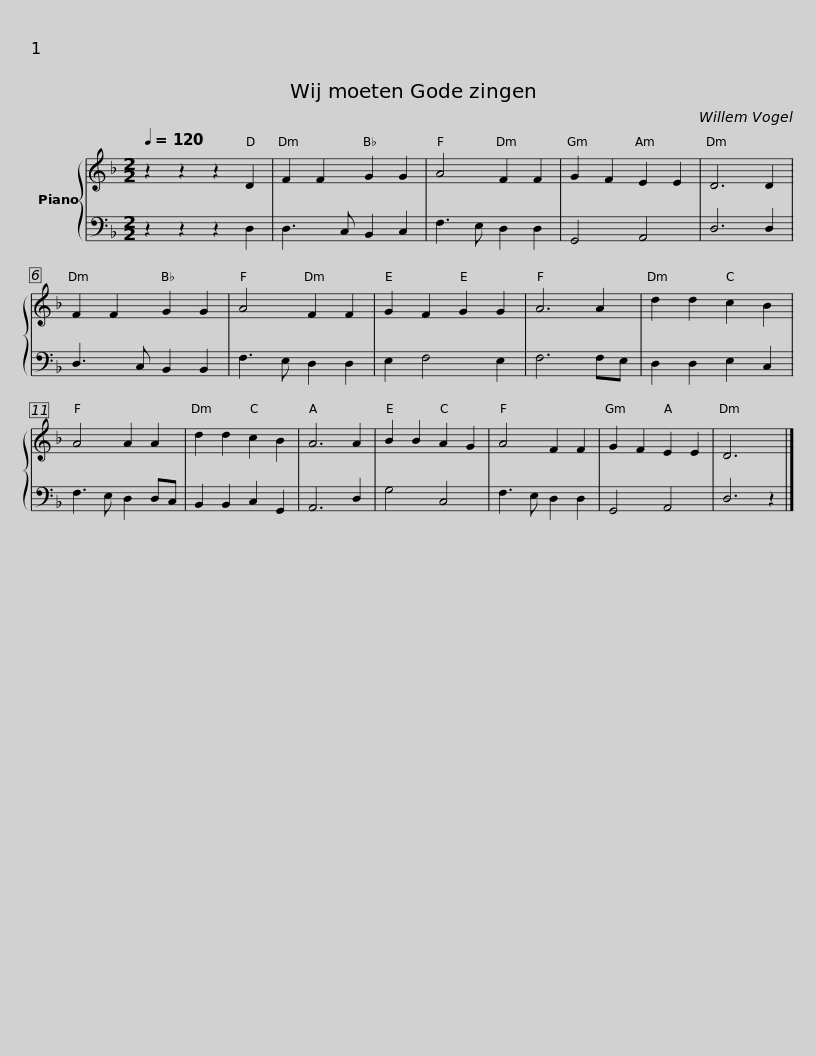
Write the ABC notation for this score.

X:1
%%score { 1 | 2 }
L:1/8
Q:1/4=120
M:2/2
I:linebreak $
K:F
V:1 treble
V:2 bass
V:1
 z2 z2 z2 D2 | F2 F2 G2 G2 | A4 F2 F2 | G2 F2 E2 E2 | D6 D2 |$ %5
 F2 F2 G2 G2 | A4 F2 F2 | G2 F2 G2 G2 | A6 A2 | d2 d2 c2 B2 | %10
 A4 A2 A2 |$ d2 d2 c2 B2 | A6 A2 | B2 B2 A2 G2 | A4 F2 F2 | %15
 G2 F2 E2 E2 | D6 x2 |] %17
V:2
 z2 z2 z2 D,2 | D,3 C, B,,2 C,2 | F,3 E, D,2 D,2 | G,,4 A,,4 | D,6 D,2 |$ %5
 D,3 C, B,,2 B,,2 | F,3 E, D,2 D,2 | E,2 F,4 E,2 | F,6 F,E, | D,2 D,2 E,2 C,2 | %10
 F,3 E, D,2 D,C, |$ B,,2 B,,2 C,2 G,,2 | A,,6 D,2 | G,4 C,4 | F,3 E, D,2 D,2 | %15
 G,,4 A,,4 | D,6 z2 |] %17
